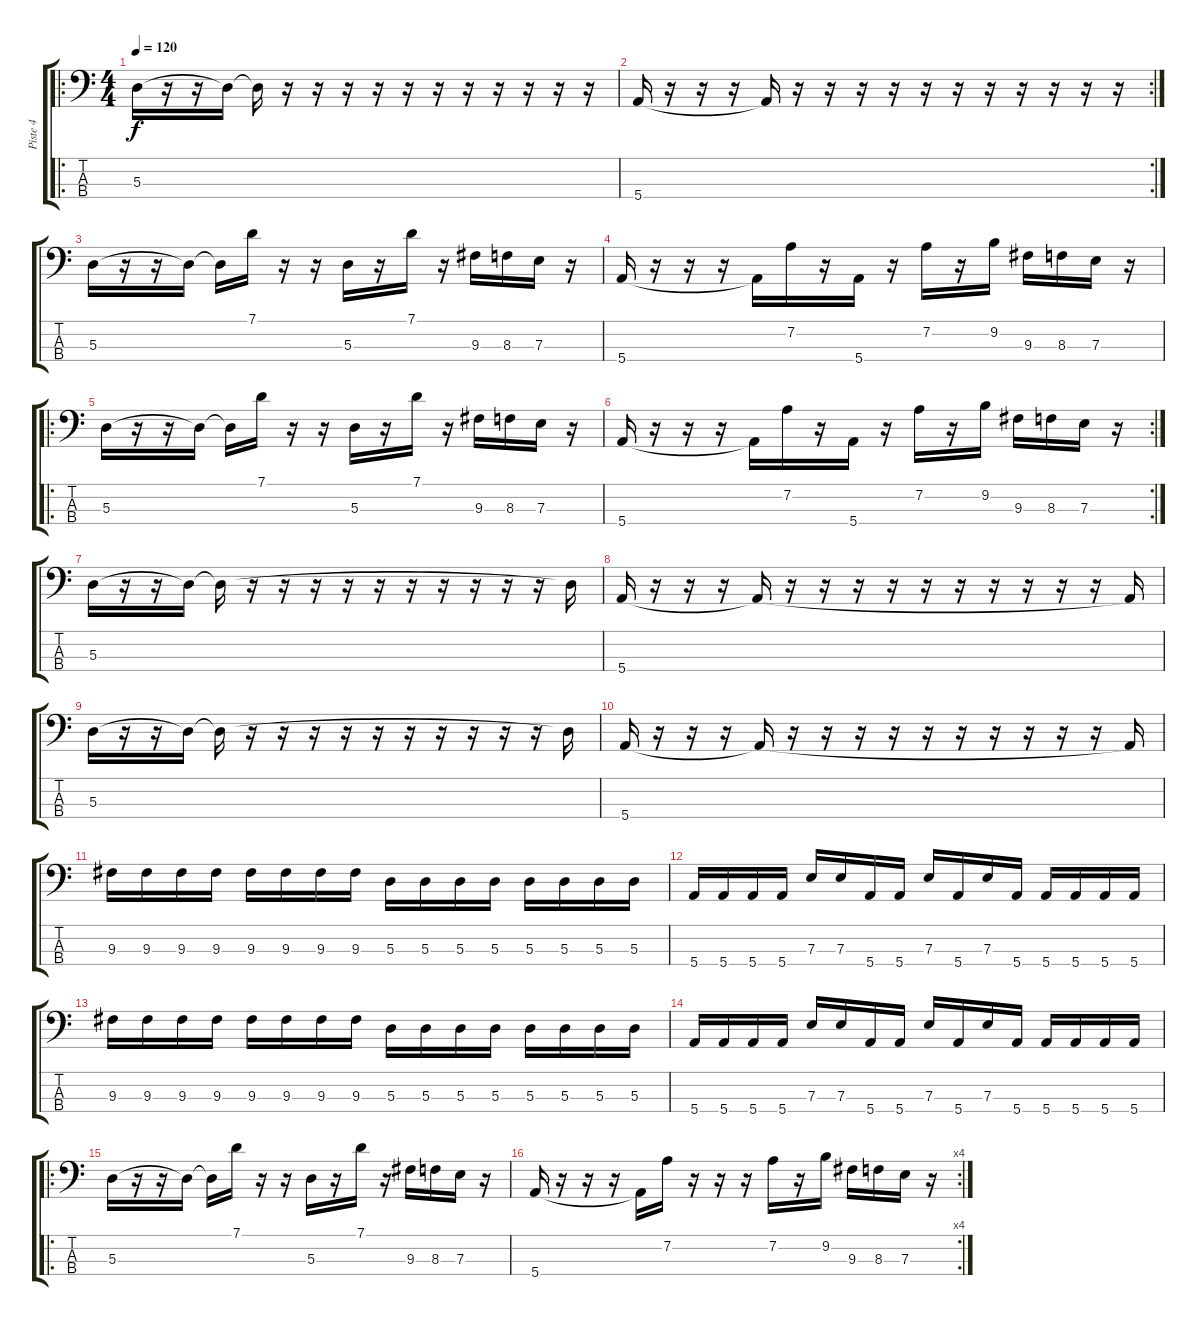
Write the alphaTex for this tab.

\track ("Piste 4" "Piste 4") {instrument fretlessbass}
\staff {score tabs}
\tuning (G2 D2 A1 E1) {hide}
\ro
\ts (4 4)
\tempo 120
\clef f4
\ks c
5.3.16{dy f instrument fretlessbass} r.16 r.16 5.3{t}.16 5.3{t}.16 r.16 r.16 r.16 r.16 r.16 r.16 r.16 r.16 r.16 r.16 r.16 |
\rc 2
5.4.16 r.16 r.16 r.16 5.4{t}.16 r.16 r.16 r.16 r.16 r.16 r.16 r.16 r.16 r.16 r.16 r.16 |
5.3.16{instrument slapbass2} r.16 r.16 5.3{t}.16 5.3{t}.16 7.1.16 r.16 r.16 5.3.16 r.16 7.1.16 r.16 9.3.16 8.3.16 7.3.16 r.16 |
5.4.16 r.16 r.16 r.16 5.4{t}.16 7.2.16 r.16 5.4.16 r.16 7.2.16 r.16 9.2.16 9.3.16 8.3.16 7.3.16 r.16 |
\ro
5.3.16{instrument slapbass2} r.16 r.16 5.3{t}.16 5.3{t}.16 7.1.16 r.16 r.16 5.3.16 r.16 7.1.16 r.16 9.3.16 8.3.16 7.3.16 r.16 |
\rc 2
5.4.16 r.16 r.16 r.16 5.4{t}.16 7.2.16 r.16 5.4.16 r.16 7.2.16 r.16 9.2.16 9.3.16 8.3.16 7.3.16 r.16 |
5.3.16 r.16 r.16 5.3{t}.16 5.3{t}.16 r.16 r.16 r.16 r.16 r.16 r.16 r.16 r.16 r.16 r.16 5.3{t}.16 |
5.4.16 r.16 r.16 r.16 5.4{t}.16 r.16 r.16 r.16 r.16 r.16 r.16 r.16 r.16 r.16 r.16 5.4{t}.16 |
5.3.16 r.16 r.16 5.3{t}.16 5.3{t}.16 r.16 r.16 r.16 r.16 r.16 r.16 r.16 r.16 r.16 r.16 5.3{t}.16 |
5.4.16 r.16 r.16 r.16 5.4{t}.16 r.16 r.16 r.16 r.16 r.16 r.16 r.16 r.16 r.16 r.16 5.4{t}.16 |
9.3.16 9.3.16 9.3.16 9.3.16 9.3.16 9.3.16 9.3.16 9.3.16 5.3.16 5.3.16 5.3.16 5.3.16 5.3.16 5.3.16 5.3.16 5.3.16 |
5.4.16 5.4.16 5.4.16 5.4.16 7.3.16 7.3.16 5.4.16 5.4.16 7.3.16 5.4.16 7.3.16 5.4.16 5.4.16 5.4.16 5.4.16 5.4.16 |
9.3.16 9.3.16 9.3.16 9.3.16 9.3.16 9.3.16 9.3.16 9.3.16 5.3.16 5.3.16 5.3.16 5.3.16 5.3.16 5.3.16 5.3.16 5.3.16 |
5.4.16 5.4.16 5.4.16 5.4.16 7.3.16 7.3.16 5.4.16 5.4.16 7.3.16 5.4.16 7.3.16 5.4.16 5.4.16 5.4.16 5.4.16 5.4.16 |
\ro
5.3.16{instrument slapbass2} r.16 r.16 5.3{t}.16 5.3{t}.16 7.1.16 r.16 r.16 5.3.16 r.16 7.1.16 r.16 9.3.16 8.3.16 7.3.16 r.16 |
\rc 4
5.4.16 r.16 r.16 r.16 5.4{t}.16 7.2.16 r.16 r.16 r.16 7.2.16 r.16 9.2.16 9.3.16 8.3.16 7.3.16 r.16
